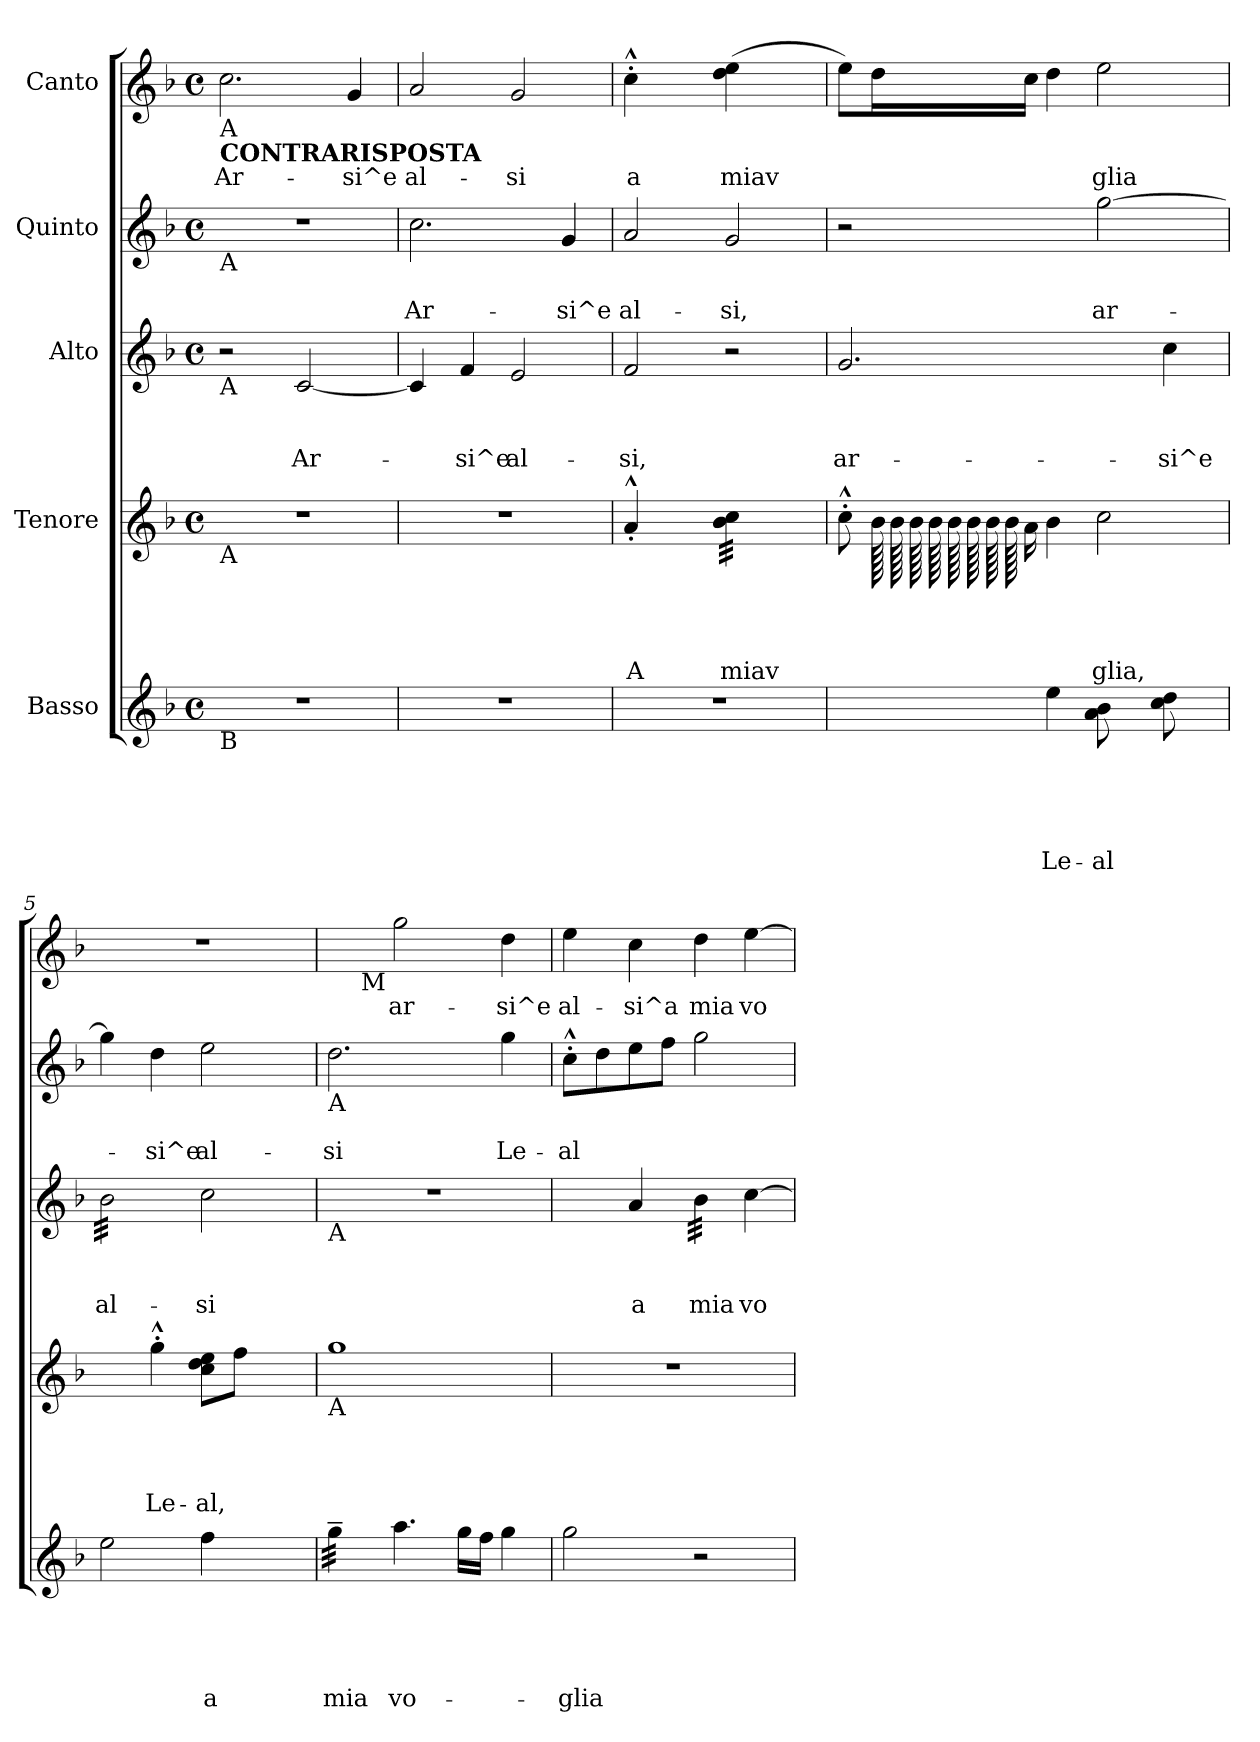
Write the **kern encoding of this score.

**kern	**text	**text	**text	**text	**text	**kern	**text	**text	**text	**text	**kern	**text	**text	**text	**kern	**text	**text	**kern	**text
*part5	*part5	*part5	*part5	*part5	*part5	*part4	*part4	*part4	*part4	*part4	*part3	*part3	*part3	*part3	*part2	*part2	*part2	*part1	*part1
*staff5	*staff5	*staff5	*staff5	*staff5	*staff5	*staff4	*staff4	*staff4	*staff4	*staff4	*staff3	*staff3	*staff3	*staff3	*staff2	*staff2	*staff2	*staff1	*staff1
*I"Basso	*	*	*	*	*	*I"Tenore	*	*	*	*	*I"Alto	*	*	*	*I"Quinto	*	*	*I"Canto	*
*clefG2	*	*	*	*	*	*clefG2	*	*	*	*	*clefG2	*	*	*	*clefG2	*	*	*clefG2	*
*k[b-]	*	*	*	*	*	*k[b-]	*	*	*	*	*k[b-]	*	*	*	*k[b-]	*	*	*k[b-]	*
*F:	*	*	*	*	*	*F:	*	*	*	*	*F:	*	*	*	*F:	*	*	*F:	*
*M4/4	*	*	*	*	*	*M4/4	*	*	*	*	*M4/4	*	*	*	*M4/4	*	*	*M4/4	*
*met(c)	*	*	*	*	*	*met(c)	*	*	*	*	*met(c)	*	*	*	*met(c)	*	*	*met(c)	*
=1	=1	=1	=1	=1	=1	=1	=1	=1	=1	=1	=1	=1	=1	=1	=1	=1	=1	=1	=1
!	!	!	!	!	!	!	!	!	!	!	!	!	!	!	!	!	!	!LO:TX:b:t=A	!
!	!	!	!	!	!	!	!	!	!	!	!	!	!	!	!	!	!	!LO:TX:b:B:t=CONTRARISPOSTA	!
!	!	!	!	!	!	!	!	!	!	!	!	!	!	!	!LO:TX:b:t=A	!	!	!	!
!	!	!	!	!	!	!	!	!	!	!	!LO:TX:b:t=A	!	!	!	!	!	!	!	!
!	!	!	!	!	!	!LO:TX:b:t=A	!	!	!	!	!	!	!	!	!	!	!	!	!
!LO:TX:b:t=B	!	!	!	!	!	!	!	!	!	!	!	!	!	!	!	!	!	!	!
!	!	!	!	!	!	!	!	!	!	!	!	!	!	!	!	!	!	!	!LO:LY:b
1r	.	.	.	.	.	1r	.	.	.	.	2r	.	.	.	1r	.	.	2.cc\	Ar-
!	!	!	!	!	!	!	!	!	!	!	!	!	!	!LO:LY:b	!	!	!	!	!
.	.	.	.	.	.	.	.	.	.	.	[<2c/	.	.	Ar-	.	.	.	.	.
!	!	!	!	!	!	!	!	!	!	!	!	!	!	!	!	!	!	!	!LO:LY:b
.	.	.	.	.	.	.	.	.	.	.	.	.	.	.	.	.	.	4g/	-si^e
=2	=2	=2	=2	=2	=2	=2	=2	=2	=2	=2	=2	=2	=2	=2	=2	=2	=2	=2	=2
!	!	!	!	!	!	!	!	!	!	!	!	!	!	!	!	!	!LO:LY:b	!	!LO:LY:b
1r	.	.	.	.	.	1r	.	.	.	.	4c/]	.	.	.	2.cc\	.	Ar-	2a/	al-
!	!	!	!	!	!	!	!	!	!	!	!	!	!	!LO:LY:b	!	!	!	!	!
.	.	.	.	.	.	.	.	.	.	.	4f/	.	.	-si^e	.	.	.	.	.
!	!	!	!	!	!	!	!	!	!	!	!	!	!	!LO:LY:b	!	!	!	!	!LO:LY:b
.	.	.	.	.	.	.	.	.	.	.	2e/	.	.	al-	.	.	.	2g/	-si
!	!	!	!	!	!	!	!	!	!	!	!	!	!	!	!	!	!LO:LY:b	!	!
.	.	.	.	.	.	.	.	.	.	.	.	.	.	.	4g/	.	-si^e	.	.
=3	=3	=3	=3	=3	=3	=3	=3	=3	=3	=3	=3	=3	=3	=3	=3	=3	=3	=3	=3
!	!	!	!	!	!	!	!	!	!	!LO:LY:b	!	!	!	!LO:LY:b	!	!	!LO:LY:b	!	!LO:LY:b
1r	.	.	.	.	.	4a^^<'</	.	.	.	A	2f/	.	.	-si,	2a/	.	al-	4cc^^>'>\	a
.	.	.	.	.	.	4ryy	.	.	.	.	.	.	.	.	.	.	.	4ryy	.
!	!	!	!	!	!	!	!	!	!	!LO:LY:b	!	!	!	!	!	!	!LO:LY:b	!	!LO:LY:b
*	*	*	*	*	*	*tremolo	*	*	*	*	*	*	*	*	*	*	*	*	*
.	.	.	.	.	.	(>32b-\ 32cc\LLL	.	.	.	miav	2r	.	.	.	2g/	.	-si,	(>4dd\ 4ee\	miav
.	.	.	.	.	.	(>32b-\ 32cc\	.	.	.	.	.	.	.	.	.	.	.	.	.
.	.	.	.	.	.	(>32b-\ 32cc\	.	.	.	.	.	.	.	.	.	.	.	.	.
.	.	.	.	.	.	(>32b-\ 32cc\	.	.	.	.	.	.	.	.	.	.	.	.	.
.	.	.	.	.	.	(>32b-\ 32cc\	.	.	.	.	.	.	.	.	.	.	.	.	.
.	.	.	.	.	.	(>32b-\ 32cc\	.	.	.	.	.	.	.	.	.	.	.	.	.
.	.	.	.	.	.	(>32b-\ 32cc\	.	.	.	.	.	.	.	.	.	.	.	.	.
.	.	.	.	.	.	32b-\ 32cc\JJJ	.	.	.	.	.	.	.	.	.	.	.	.	.
*	*	*	*	*	*	*Xtremolo	*	*	*	*	*	*	*	*	*	*	*	*	*
.	.	.	.	.	.	4ryy	.	.	.	.	.	.	.	.	.	.	.	4ryy	.
=4	=4	=4	=4	=4	=4	=4	=4	=4	=4	=4	=4	=4	=4	=4	=4	=4	=4	=4	=4
!	!	!	!	!	!	!	!	!	!	!	!	!	!	!LO:LY:b	!	!	!	!	!
4ryy	.	.	.	.	.	8cc^^>'>\L)	.	.	.	.	2.g/	.	.	ar-	2r	.	.	8ee\L)	.
*	*	*	*	*	*	*tremolo	*	*	*	*	*	*	*	*	*	*	*	*	*
.	.	.	.	.	.	128b-\LLLLL	.	.	.	.	.	.	.	.	.	.	.	16dd\L	.
.	.	.	.	.	.	128b-\	.	.	.	.	.	.	.	.	.	.	.	.	.
.	.	.	.	.	.	128b-\	.	.	.	.	.	.	.	.	.	.	.	.	.
.	.	.	.	.	.	128b-\	.	.	.	.	.	.	.	.	.	.	.	.	.
.	.	.	.	.	.	128b-\	.	.	.	.	.	.	.	.	.	.	.	.	.
.	.	.	.	.	.	128b-\	.	.	.	.	.	.	.	.	.	.	.	.	.
.	.	.	.	.	.	128b-\	.	.	.	.	.	.	.	.	.	.	.	.	.
.	.	.	.	.	.	128b-\	.	.	.	.	.	.	.	.	.	.	.	.	.
*	*	*	*	*	*	*Xtremolo	*	*	*	*	*	*	*	*	*	*	*	*	*
.	.	.	.	.	.	16a\JJ	.	.	.	.	.	.	.	.	.	.	.	16cc\JJ	.
!	!	!	!	!	!LO:LY:b	!	!	!	!	!	!	!	!	!	!	!	!	!	!
4ee\	.	.	.	.	Le-	4b-\	.	.	.	.	.	.	.	.	.	.	.	4dd\	.
!	!	!	!	!	!LO:LY:b	!	!	!	!	!LO:LY:b	!	!	!	!	!	!	!LO:LY:b	!	!LO:LY:b
8a\ 8b-\	.	.	.	.	-al	2cc\	.	.	.	glia,	.	.	.	.	[>2gg\	.	ar-	2ee\	glia
8ryy	.	.	.	.	.	.	.	.	.	.	.	.	.	.	.	.	.	.	.
!	!	!	!	!	!	!	!	!	!	!	!	!	!	!LO:LY:b	!	!	!	!	!
8cc\ 8dd\	.	.	.	.	.	.	.	.	.	.	4cc\	.	.	-si^e	.	.	.	.	.
8ryy	.	.	.	.	.	.	.	.	.	.	.	.	.	.	.	.	.	.	.
=5	=5	=5	=5	=5	=5	=5	=5	=5	=5	=5	=5	=5	=5	=5	=5	=5	=5	=5	=5
!	!	!	!	!	!	!	!	!	!	!	!	!	!	!LO:LY:b	!	!	!	!	!
*	*	*	*	*	*	*	*	*	*	*	*tremolo	*	*	*	*	*	*	*	*
2ee\	.	.	.	.	.	4ryy	.	.	.	.	32b-\LLL	.	.	al-	4gg\]	.	.	1r	.
.	.	.	.	.	.	.	.	.	.	.	32b-\	.	.	.	.	.	.	.	.
.	.	.	.	.	.	.	.	.	.	.	32b-\	.	.	.	.	.	.	.	.
.	.	.	.	.	.	.	.	.	.	.	32b-\	.	.	.	.	.	.	.	.
.	.	.	.	.	.	.	.	.	.	.	32b-\	.	.	.	.	.	.	.	.
.	.	.	.	.	.	.	.	.	.	.	32b-\	.	.	.	.	.	.	.	.
.	.	.	.	.	.	.	.	.	.	.	32b-\	.	.	.	.	.	.	.	.
.	.	.	.	.	.	.	.	.	.	.	32b-\	.	.	.	.	.	.	.	.
!	!	!	!	!	!	!	!	!	!	!LO:LY:b	!	!	!	!	!	!	!LO:LY:b	!	!
.	.	.	.	.	.	4gg^^>'>\	.	.	.	Le-	32b-\	.	.	.	4dd\	.	-si^e	.	.
.	.	.	.	.	.	.	.	.	.	.	32b-\	.	.	.	.	.	.	.	.
.	.	.	.	.	.	.	.	.	.	.	32b-\	.	.	.	.	.	.	.	.
.	.	.	.	.	.	.	.	.	.	.	32b-\	.	.	.	.	.	.	.	.
.	.	.	.	.	.	.	.	.	.	.	32b-\	.	.	.	.	.	.	.	.
.	.	.	.	.	.	.	.	.	.	.	32b-\	.	.	.	.	.	.	.	.
.	.	.	.	.	.	.	.	.	.	.	32b-\	.	.	.	.	.	.	.	.
.	.	.	.	.	.	.	.	.	.	.	32b-\JJJ	.	.	.	.	.	.	.	.
*	*	*	*	*	*	*	*	*	*	*	*Xtremolo	*	*	*	*	*	*	*	*
!	!	!	!	!	!LO:LY:b	!	!	!	!	!LO:LY:b	!	!	!	!LO:LY:b	!	!	!LO:LY:b	!	!
4ff\	.	.	.	.	a	8cc\ 8dd\ 8ee\L	.	.	.	-al,	2cc\	.	.	-si	2ee\	.	al-	.	.
.	.	.	.	.	.	8ff\J	.	.	.	.	.	.	.	.	.	.	.	.	.
4ryy	.	.	.	.	.	4ryy	.	.	.	.	.	.	.	.	.	.	.	.	.
!!LO:LB:g=z
=6	=6	=6	=6	=6	=6	=6	=6	=6	=6	=6	=6	=6	=6	=6	=6	=6	=6	=6	=6
!	!	!	!	!	!	!	!	!	!	!	!	!	!	!	!	!	!	!LO:TX:b:t=A	!
!	!	!	!	!	!	!	!	!	!	!	!	!	!	!	!LO:TX:b:t=A	!	!	!	!
!	!	!	!	!	!	!	!	!	!	!	!LO:TX:b:t=A	!	!	!	!	!	!	!	!
!	!	!	!	!	!	!LO:TX:b:t=A	!	!	!	!	!	!	!	!	!	!	!	!	!
!LO:TX:b:t=B	!	!	!	!	!	!	!	!	!	!	!	!	!	!	!	!	!	!	!
!	!	!	!	!	!LO:LY:b	!	!	!	!	!	!	!	!	!	!	!	!LO:LY:b	!	!
*	*	*	*	*	*	*	*	*	*	*	*	*	*	*	*	*	*	*^	*
*tremolo	*	*	*	*	*	*	*	*	*	*	*	*	*	*	*	*	*	*	*	*
32gg~>\LLL	.	.	.	.	mia	1gg	.	.	.	.	1r	.	.	.	2.dd\	.	-si	4ryy	8ryy	.
32gg~>\	.	.	.	.	.	.	.	.	.	.	.	.	.	.	.	.	.	.	.	.
32gg~>\	.	.	.	.	.	.	.	.	.	.	.	.	.	.	.	.	.	.	.	.
32gg~>\	.	.	.	.	.	.	.	.	.	.	.	.	.	.	.	.	.	.	.	.
!	!	!	!	!	!	!	!	!	!	!	!	!	!	!	!	!	!	!	!LO:TX:b:t=M	!
32gg~>\	.	.	.	.	.	.	.	.	.	.	.	.	.	.	.	.	.	.	2..ryy	.
32gg~>\	.	.	.	.	.	.	.	.	.	.	.	.	.	.	.	.	.	.	.	.
32gg~>\	.	.	.	.	.	.	.	.	.	.	.	.	.	.	.	.	.	.	.	.
32gg~>\JJJ	.	.	.	.	.	.	.	.	.	.	.	.	.	.	.	.	.	.	.	.
*Xtremolo	*	*	*	*	*	*	*	*	*	*	*	*	*	*	*	*	*	*	*	*
!	!	!	!	!	!LO:LY:b	!	!	!	!	!	!	!	!	!	!	!	!	!	!	!LO:LY:b
4.aa\	.	.	.	.	vo-	.	.	.	.	.	.	.	.	.	.	.	.	2gg\	.	ar-
16gg\LL	.	.	.	.	.	.	.	.	.	.	.	.	.	.	.	.	.	.	.	.
16ff\JJ	.	.	.	.	.	.	.	.	.	.	.	.	.	.	.	.	.	.	.	.
!	!	!	!	!	!	!	!	!	!	!	!	!	!	!	!	!	!LO:LY:b	!	!	!LO:LY:b
4gg\	.	.	.	.	.	.	.	.	.	.	.	.	.	.	4gg\	.	Le-	4dd\	.	-si^e
=7	=7	=7	=7	=7	=7	=7	=7	=7	=7	=7	=7	=7	=7	=7	=7	=7	=7	=7	=7	=7
!	!	!	!	!	!LO:LY:b	!	!	!	!	!	!	!	!	!	!	!	!LO:LY:b	!	!	!LO:LY:b
*	*	*	*	*	*	*	*	*	*	*	*	*	*	*	*	*	*	*v	*v	*
2gg\	.	.	.	.	-glia	1r	.	.	.	.	4ryy	.	.	.	8cc^^>'>\L	.	-al	4ee\	al-
.	.	.	.	.	.	.	.	.	.	.	.	.	.	.	8dd\	.	.	.	.
!	!	!	!	!	!	!	!	!	!	!	!	!	!	!LO:LY:b	!	!	!	!	!LO:LY:b
.	.	.	.	.	.	.	.	.	.	.	4a/	.	.	a	8ee\	.	.	4cc\	-si^a
.	.	.	.	.	.	.	.	.	.	.	.	.	.	.	8ff\J	.	.	.	.
!	!	!	!	!	!	!	!	!	!	!	!	!	!	!LO:LY:b	!	!	!	!	!LO:LY:b
*	*	*	*	*	*	*	*	*	*	*	*tremolo	*	*	*	*	*	*	*	*
2r	.	.	.	.	.	.	.	.	.	.	32b-\LLL	.	.	mia	2gg\	.	.	4dd\	mia
.	.	.	.	.	.	.	.	.	.	.	32b-\	.	.	.	.	.	.	.	.
.	.	.	.	.	.	.	.	.	.	.	32b-\	.	.	.	.	.	.	.	.
.	.	.	.	.	.	.	.	.	.	.	32b-\	.	.	.	.	.	.	.	.
.	.	.	.	.	.	.	.	.	.	.	32b-\	.	.	.	.	.	.	.	.
.	.	.	.	.	.	.	.	.	.	.	32b-\	.	.	.	.	.	.	.	.
.	.	.	.	.	.	.	.	.	.	.	32b-\	.	.	.	.	.	.	.	.
.	.	.	.	.	.	.	.	.	.	.	32b-\JJJ	.	.	.	.	.	.	.	.
*	*	*	*	*	*	*	*	*	*	*	*Xtremolo	*	*	*	*	*	*	*	*
!	!	!	!	!	!	!	!	!	!	!	!	!	!	!LO:LY:b	!	!	!	!	!LO:LY:b
.	.	.	.	.	.	.	.	.	.	.	[>4cc\	.	.	vo-	.	.	.	[>4ee\	vo-
=	=	=	=	=	=	=	=	=	=	=	=	=	=	=	=	=	=	=	=
*-	*-	*-	*-	*-	*-	*-	*-	*-	*-	*-	*-	*-	*-	*-	*-	*-	*-	*-	*-
